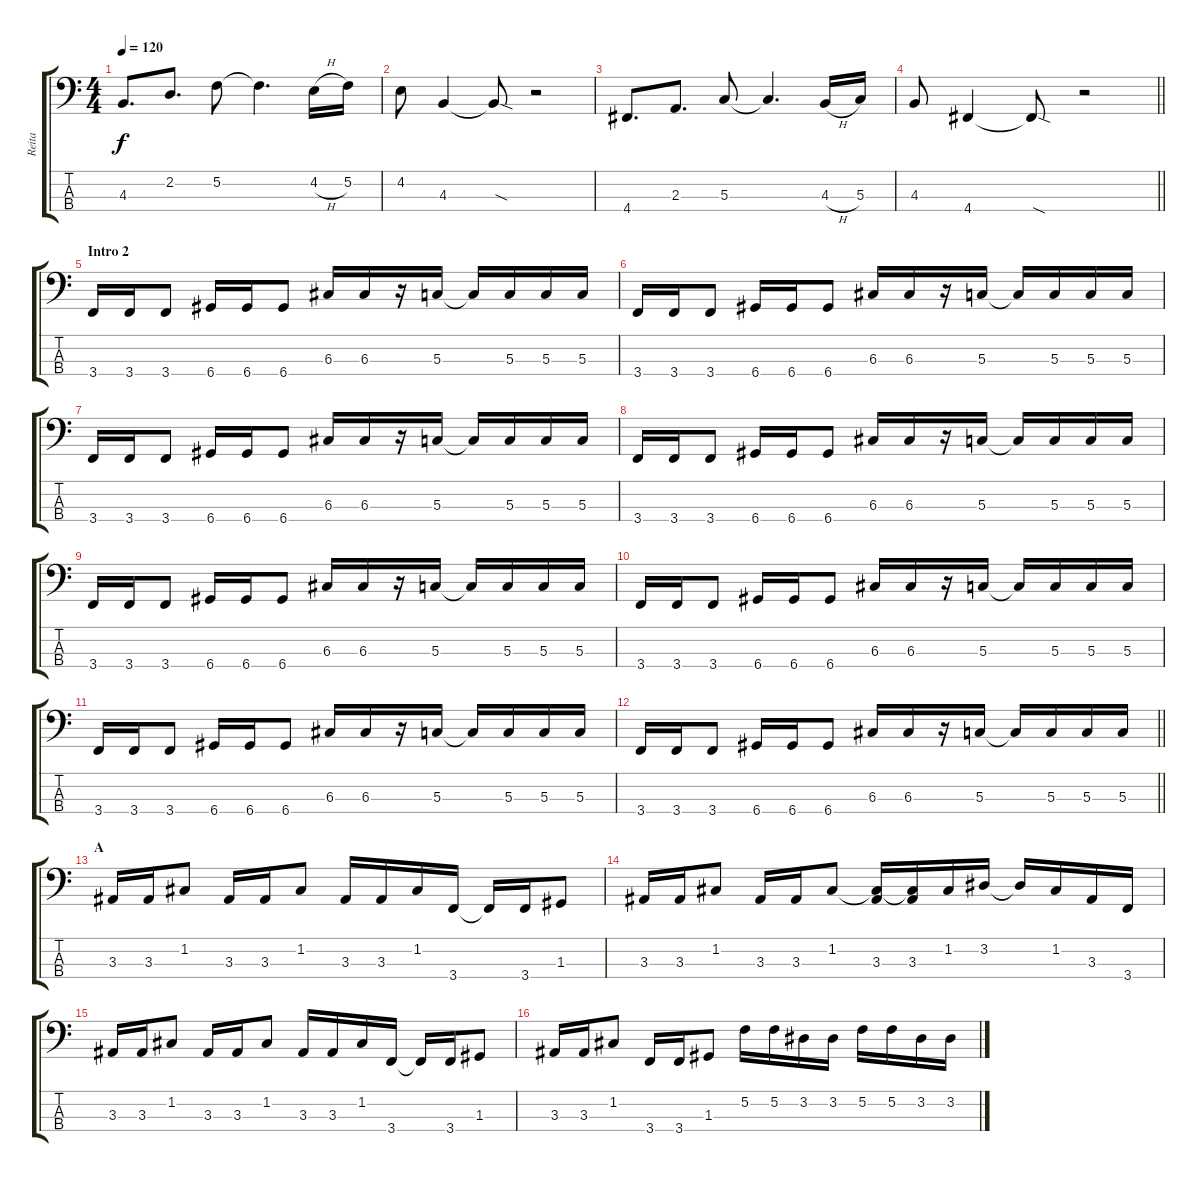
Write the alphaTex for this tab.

\track ("Reita" "Reita") {instrument electricbasspick}
\staff {score tabs}
\tuning (F2 C2 G1 D1) {hide}
\ts (4 4)
\tempo 120
\clef f4
\ks c
4.3.8{d dy f} 2.2.8{d} 5.2.8 5.2{t}.4{d} 4.2{h}.16 5.2.16 |
4.2.8 4.3.4 4.3{sod t}.8 r.2 |
4.4.8{d} 2.3.8{d} 5.3.8 5.3{t}.4{d} 4.3{h}.16 5.3.16 |
\barLineRight lightlight
4.3.8 4.4.4 4.4{sod t}.8 r.2 |
\section ("" "Intro 2")
3.4.16 3.4.16 3.4.8 6.4.16 6.4.16 6.4.8 6.3.16 6.3.16 r.16 5.3.16 5.3{t}.16 5.3.16 5.3.16 5.3.16 |
3.4.16 3.4.16 3.4.8 6.4.16 6.4.16 6.4.8 6.3.16 6.3.16 r.16 5.3.16 5.3{t}.16 5.3.16 5.3.16 5.3.16 |
3.4.16 3.4.16 3.4.8 6.4.16 6.4.16 6.4.8 6.3.16 6.3.16 r.16 5.3.16 5.3{t}.16 5.3.16 5.3.16 5.3.16 |
3.4.16 3.4.16 3.4.8 6.4.16 6.4.16 6.4.8 6.3.16 6.3.16 r.16 5.3.16 5.3{t}.16 5.3.16 5.3.16 5.3.16 |
3.4.16 3.4.16 3.4.8 6.4.16 6.4.16 6.4.8 6.3.16 6.3.16 r.16 5.3.16 5.3{t}.16 5.3.16 5.3.16 5.3.16 |
3.4.16 3.4.16 3.4.8 6.4.16 6.4.16 6.4.8 6.3.16 6.3.16 r.16 5.3.16 5.3{t}.16 5.3.16 5.3.16 5.3.16 |
3.4.16 3.4.16 3.4.8 6.4.16 6.4.16 6.4.8 6.3.16 6.3.16 r.16 5.3.16 5.3{t}.16 5.3.16 5.3.16 5.3.16 |
\barLineRight lightlight
3.4.16 3.4.16 3.4.8 6.4.16 6.4.16 6.4.8 6.3.16 6.3.16 r.16 5.3.16 5.3{t}.16 5.3.16 5.3.16 5.3.16 |
\section ("" "A")
3.3.16 3.3.16 1.2.8 3.3.16 3.3.16 1.2.8 3.3.16 3.3.16 1.2.16 3.4.16 3.4{t}.16 3.4.16 1.3.8 |
3.3.16 3.3.16 1.2.8 3.3.16 3.3.16 1.2.8 (1.2{t} 3.3).16 (1.2{t} 3.3).16 1.2.16 3.2.16 3.2{t}.16 1.2.16 3.3.16 3.4.16 |
3.3.16 3.3.16 1.2.8 3.3.16 3.3.16 1.2.8 3.3.16 3.3.16 1.2.16 3.4.16 3.4{t}.16 3.4.16 1.3.8 |
3.3.16 3.3.16 1.2.8 3.4.16 3.4.16 1.3.8 5.2.16 5.2.16 3.2.16 3.2.16 5.2.16 5.2.16 3.2.16 3.2.16
